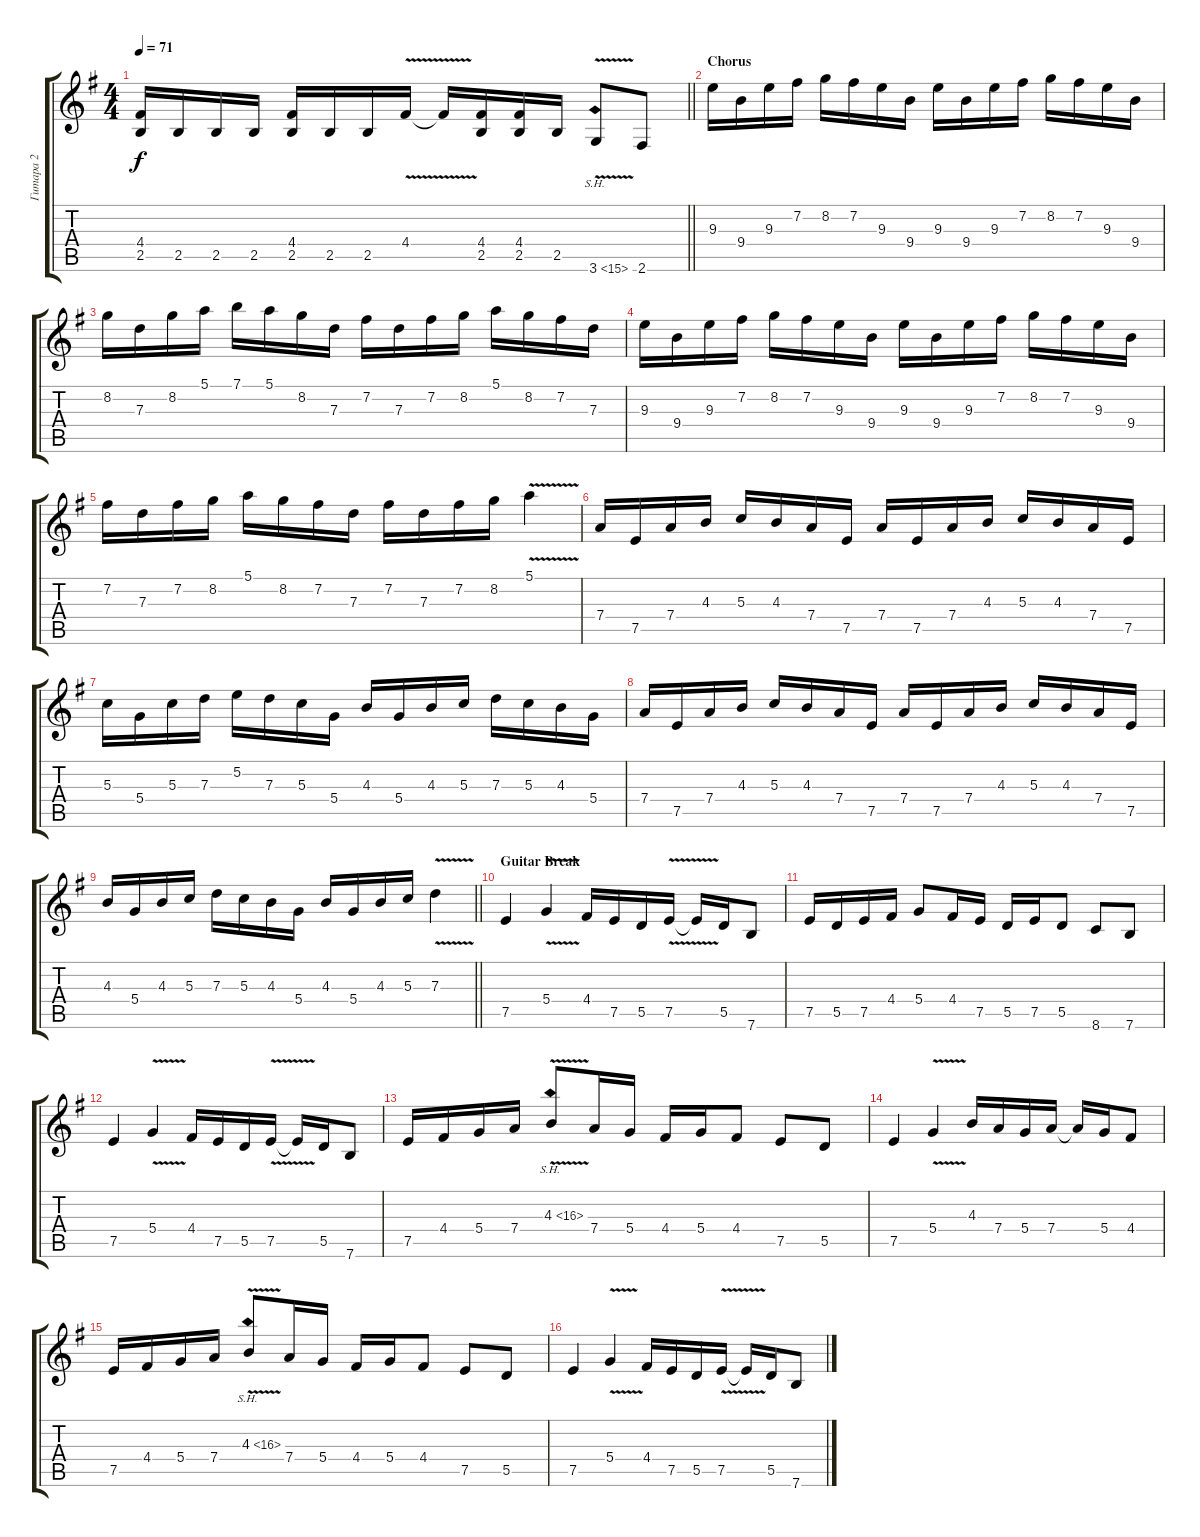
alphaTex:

\track ("Гитара 2" "Гитара 2") {instrument distortionguitar}
\staff {score tabs}
\tuning (E4 B3 G3 D3 A2 E2) {hide}
\ts (4 4)
\tempo 71
\clef g2
\barLineRight lightlight
\ks eminor
(4.4 2.5).16{dy f} 2.5.16 2.5.16 2.5.16 (4.4 2.5).16 2.5.16 2.5.16 4.4{v}.16 4.4{t}.16 (4.4 2.5).16 (4.4 2.5).16 2.5.16 3.6{sh 12 v}.8 2.6.8 |
\section ("" "Chorus")
9.3.16 9.4.16 9.3.16 7.2.16 8.2.16 7.2.16 9.3.16 9.4.16 9.3.16 9.4.16 9.3.16 7.2.16 8.2.16 7.2.16 9.3.16 9.4.16 |
8.2.16 7.3.16 8.2.16 5.1.16 7.1.16 5.1.16 8.2.16 7.3.16 7.2.16 7.3.16 7.2.16 8.2.16 5.1.16 8.2.16 7.2.16 7.3.16 |
9.3.16 9.4.16 9.3.16 7.2.16 8.2.16 7.2.16 9.3.16 9.4.16 9.3.16 9.4.16 9.3.16 7.2.16 8.2.16 7.2.16 9.3.16 9.4.16 |
7.2.16 7.3.16 7.2.16 8.2.16 5.1.16 8.2.16 7.2.16 7.3.16 7.2.16 7.3.16 7.2.16 8.2.16 5.1{v}.4 |
7.4.16 7.5.16 7.4.16 4.3.16 5.3.16 4.3.16 7.4.16 7.5.16 7.4.16 7.5.16 7.4.16 4.3.16 5.3.16 4.3.16 7.4.16 7.5.16 |
5.3.16 5.4.16 5.3.16 7.3.16 5.2.16 7.3.16 5.3.16 5.4.16 4.3.16 5.4.16 4.3.16 5.3.16 7.3.16 5.3.16 4.3.16 5.4.16 |
7.4.16 7.5.16 7.4.16 4.3.16 5.3.16 4.3.16 7.4.16 7.5.16 7.4.16 7.5.16 7.4.16 4.3.16 5.3.16 4.3.16 7.4.16 7.5.16 |
\barLineRight lightlight
4.3.16 5.4.16 4.3.16 5.3.16 7.3.16 5.3.16 4.3.16 5.4.16 4.3.16 5.4.16 4.3.16 5.3.16 7.3{v}.4 |
\section ("" "Guitar Break")
7.5.4 5.4{v}.4 4.4.16 7.5.16 5.5.16 7.5{v}.16 7.5{t}.16 5.5.16 7.6.8 |
7.5.16 5.5.16 7.5.16 4.4.16 5.4.8 4.4.16 7.5.16 5.5.16 7.5.16 5.5.8 8.6.8 7.6.8 |
7.5.4 5.4{v}.4 4.4.16 7.5.16 5.5.16 7.5{v}.16 7.5{t}.16 5.5.16 7.6.8 |
7.5.16 4.4.16 5.4.16 7.4.16 4.3{sh 12 v}.8 7.4.16 5.4.16 4.4.16 5.4.16 4.4.8 7.5.8 5.5.8 |
7.5.4 5.4{v}.4 4.3.16 7.4.16 5.4.16 7.4.16 7.4{t}.16 5.4.16 4.4.8 |
7.5.16 4.4.16 5.4.16 7.4.16 4.3{sh 12 v}.8 7.4.16 5.4.16 4.4.16 5.4.16 4.4.8 7.5.8 5.5.8 |
7.5.4 5.4{v}.4 4.4.16 7.5.16 5.5.16 7.5{v}.16 7.5{t}.16 5.5.16 7.6.8
